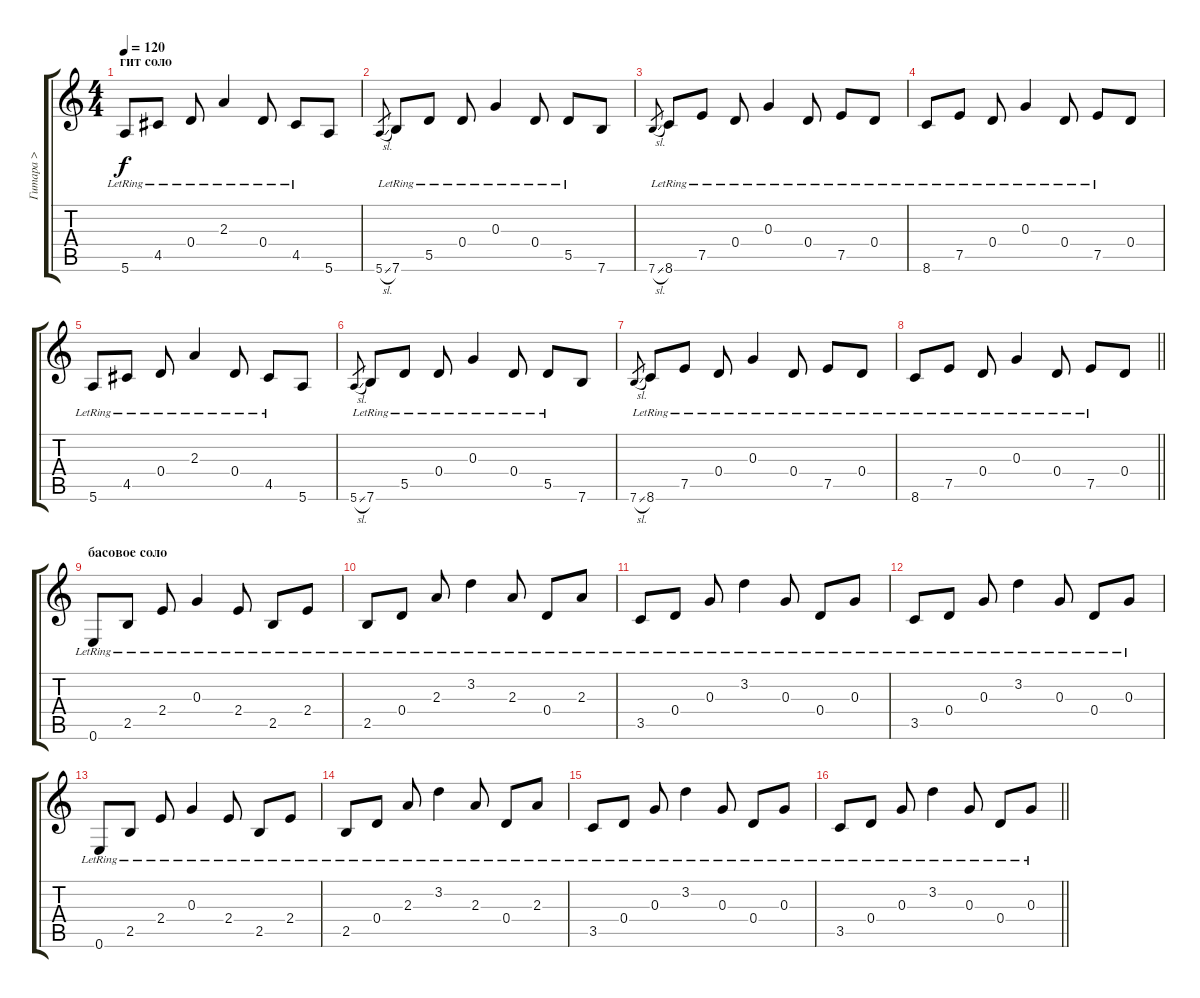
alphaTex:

\track ("Гитара >" "Гитара >") {instrument acousticguitarnylon}
\staff {score tabs}
\tuning (E4 B3 G3 D3 A2 E2) {hide}
\ts (4 4)
\section ("" "гит соло")
\tempo 120
\clef g2
\ks c
5.6{lr}.8{dy f} 4.5{lr}.8 0.4{lr}.8 2.3{lr}.4 0.4{lr}.8 4.5{lr}.8 5.6.8 |
5.6{sl}.8{gr} 7.6{lr}.8 5.5{lr}.8 0.4{lr}.8 0.3{lr}.4 0.4{lr}.8 5.5{lr}.8 7.6.8 |
7.6{sl}.8{gr} 8.6{lr}.8 7.5{lr}.8 0.4{lr}.8 0.3{lr}.4 0.4{lr}.8 7.5{lr}.8 0.4{lr}.8 |
8.6{lr}.8 7.5{lr}.8 0.4{lr}.8 0.3{lr}.4 0.4{lr}.8 7.5{lr}.8 0.4.8 |
5.6{lr}.8 4.5{lr}.8 0.4{lr}.8 2.3{lr}.4 0.4{lr}.8 4.5{lr}.8 5.6.8 |
5.6{sl}.8{gr} 7.6{lr}.8 5.5{lr}.8 0.4{lr}.8 0.3{lr}.4 0.4{lr}.8 5.5{lr}.8 7.6.8 |
7.6{sl}.8{gr} 8.6{lr}.8 7.5{lr}.8 0.4{lr}.8 0.3{lr}.4 0.4{lr}.8 7.5{lr}.8 0.4{lr}.8 |
\barLineRight lightlight
8.6{lr}.8 7.5{lr}.8 0.4{lr}.8 0.3{lr}.4 0.4{lr}.8 7.5{lr}.8 0.4.8 |
\section ("" "басовое соло")
0.6{lr}.8 2.5{lr}.8 2.4{lr}.8 0.3{lr}.4 2.4{lr}.8 2.5{lr}.8 2.4{lr}.8 |
2.5{lr}.8 0.4{lr}.8 2.3{lr}.8 3.2{lr}.4 2.3{lr}.8 0.4{lr}.8 2.3{lr}.8 |
3.5{lr}.8 0.4{lr}.8 0.3{lr}.8 3.2{lr}.4 0.3{lr}.8 0.4{lr}.8 0.3{lr}.8 |
3.5{lr}.8 0.4{lr}.8 0.3{lr}.8 3.2{lr}.4 0.3{lr}.8 0.4{lr}.8 0.3{lr}.8 |
0.6{lr}.8 2.5{lr}.8 2.4{lr}.8 0.3{lr}.4 2.4{lr}.8 2.5{lr}.8 2.4{lr}.8 |
2.5{lr}.8 0.4{lr}.8 2.3{lr}.8 3.2{lr}.4 2.3{lr}.8 0.4{lr}.8 2.3{lr}.8 |
3.5{lr}.8 0.4{lr}.8 0.3{lr}.8 3.2{lr}.4 0.3{lr}.8 0.4{lr}.8 0.3{lr}.8 |
\barLineRight lightlight
3.5{lr}.8 0.4{lr}.8 0.3{lr}.8 3.2{lr}.4 0.3{lr}.8 0.4{lr}.8 0.3{lr}.8
